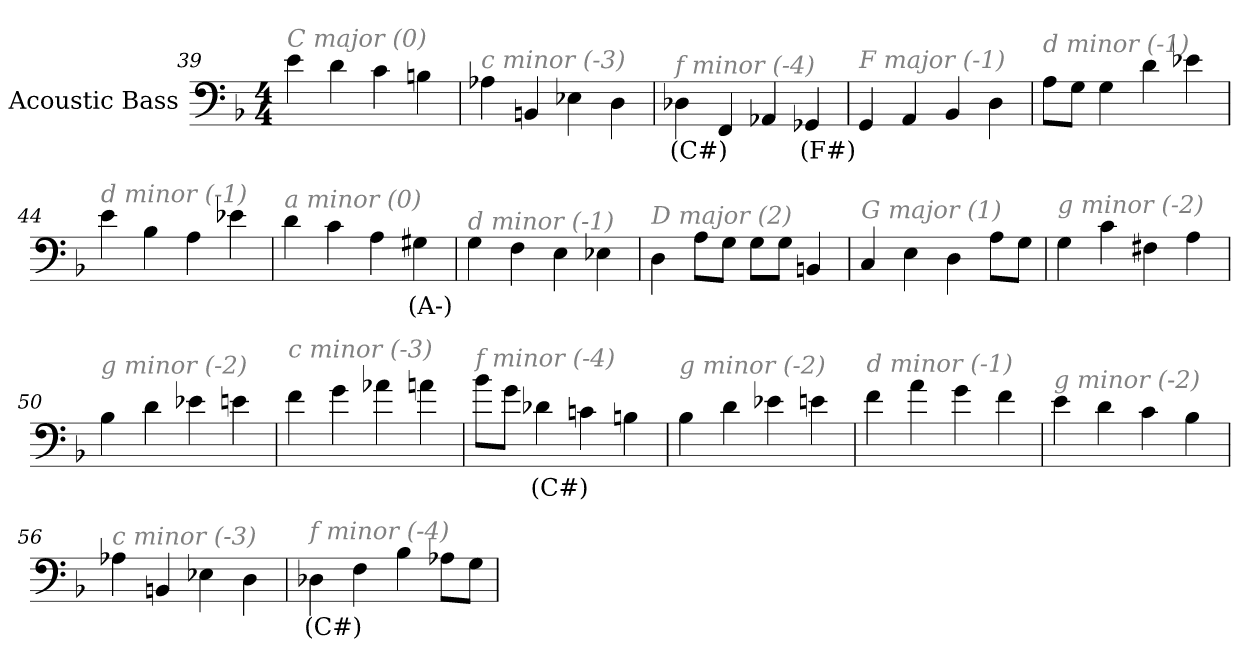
**kern	**text
*part1	*part1
*staff1	*staff1
*I"Acoustic Bass	*
*clefF4	*
*ITrd7c12	*
*k[b-]	*
*F:	*
*M4/4	*
=39	=39
!LO:TX:i:color=#808080:t=C major (0)	!
4E	.
4D	.
4C	.
4BBn	.
=40	=40
!LO:TX:i:color=#808080:t=c minor (-3)	!
4AA-X	.
4BBBn	.
4EE-X	.
4DD	.
=41	=41
!LO:TX:i:color=#808080:t=f minor (-4)	!
4DD-Xi	(C#)
4FFF	.
4AAA-X	.
4GGG-Xi	(F#)
=42	=42
!LO:TX:i:color=#808080:t=F major (-1)	!
4GGG	.
4AAA	.
4BBB-	.
4DD	.
=43	=43
!LO:TX:i:color=#808080:t=d minor (-1)	!
8AAL	.
8GGJ	.
4GG	.
4D	.
4E-X	.
=44	=44
!LO:TX:i:color=#808080:t=d minor (-1)	!
4E	.
4BB-	.
4AA	.
4E-X	.
=45	=45
!LO:TX:i:color=#808080:t=a minor (0)	!
4D	.
4C	.
4AA	.
4GG#Xi	(A-)
=46	=46
!LO:TX:i:color=#808080:t=d minor (-1)	!
4GG	.
4FF	.
4EE	.
4EE-X	.
=47	=47
!LO:TX:i:color=#808080:t=D major (2)	!
4DD	.
8AAL	.
8GGJ	.
8GGL	.
8GGJ	.
4BBBn	.
=48	=48
!LO:TX:i:color=#808080:t=G major (1)	!
4CC	.
4EE	.
4DD	.
8AAL	.
8GGJ	.
=49	=49
!LO:TX:i:color=#808080:t=g minor (-2)	!
4GG	.
4C	.
4FF#X	.
4AA	.
=50	=50
!LO:TX:i:color=#808080:t=g minor (-2)	!
4BB-	.
4D	.
4E-X	.
4En	.
=51	=51
!LO:TX:i:color=#808080:t=c minor (-3)	!
4F	.
4G	.
4A-X	.
4An	.
=52	=52
!LO:TX:i:color=#808080:t=f minor (-4)	!
8B-L	.
8GJ	.
4D-Xi	(C#)
4Cn	.
4BBn	.
=53	=53
!LO:TX:i:color=#808080:t=g minor (-2)	!
4BB-	.
4D	.
4E-X	.
4En	.
=54	=54
!LO:TX:i:color=#808080:t=d minor (-1)	!
4F	.
4A	.
4G	.
4F	.
=55	=55
!LO:TX:i:color=#808080:t=g minor (-2)	!
4E	.
4D	.
4C	.
4BB-	.
=56	=56
!LO:TX:i:color=#808080:t=c minor (-3)	!
4AA-X	.
4BBBn	.
4EE-X	.
4DD	.
=57	=57
!LO:TX:i:color=#808080:t=f minor (-4)	!
4DD-Xi	(C#)
4FF	.
4BB-	.
8AA-XL	.
8GGJ	.
=	=
*-	*-
